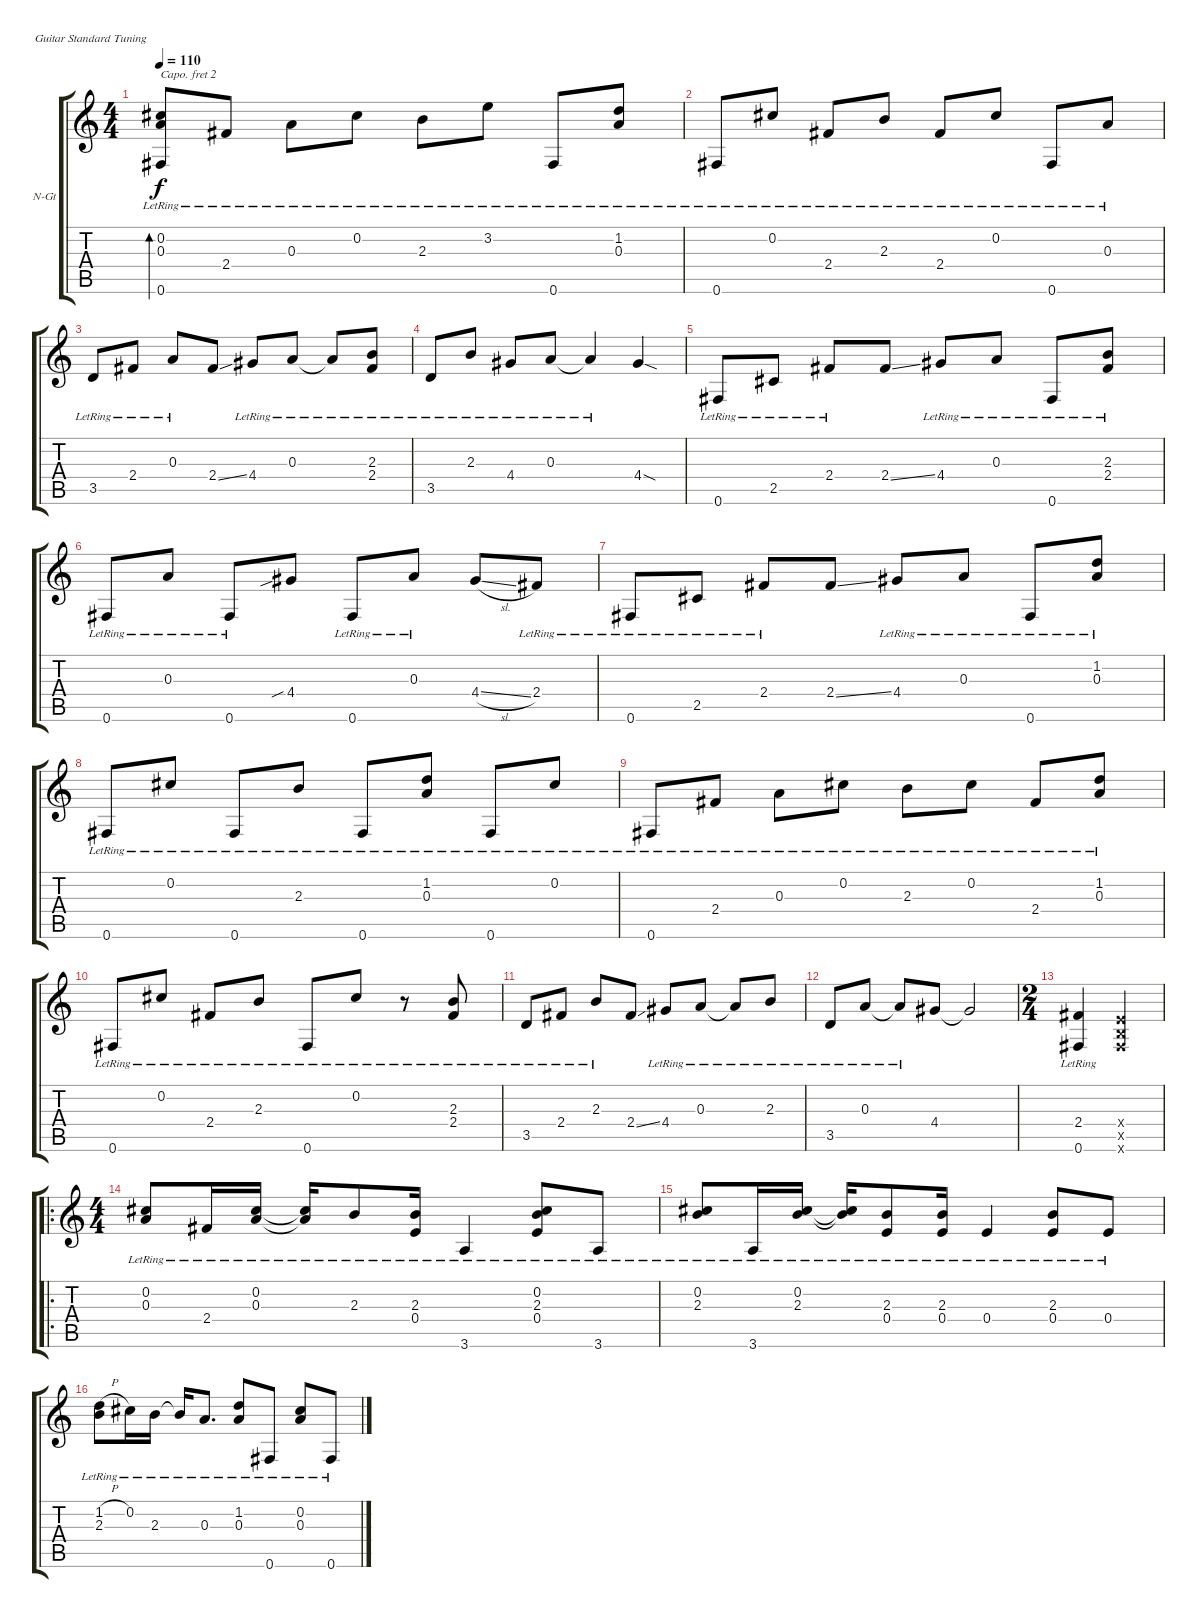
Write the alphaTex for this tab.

\bracketExtendMode groupsimilarinstruments
\firstSystemTrackNameOrientation horizontal
\otherSystemsTrackNameOrientation horizontal
\track ("Guitare" "N-Gt") {instrument acousticguitarnylon}
\staff {score tabs}
\capo 2
\tuning (E4 B3 G3 D3 A2 E2)
\ts (4 4)
\tempo 110
\clef g2
\ks c
(0.2{lr} 0.3{lr} 0.6{lr}).8{bd 60 dy f} 2.4{lr}.8 0.3{lr}.8 0.2{lr}.8 2.3{lr}.8 3.2{lr}.8 0.6{lr}.8 (1.2{lr} 0.3{lr}).8 |
0.6{lr}.8 0.2{lr}.8 2.4{lr}.8 2.3{lr}.8 2.4{lr}.8 0.2{lr}.8 0.6{lr}.8 0.3{lr}.8 |
3.5{lr}.8 2.4{lr}.8 0.3{lr}.8 2.4{ss}.8 4.4{lr}.8 0.3{lr}.8 0.3{lr t}.8 (2.3{lr} 2.4{lr}).8 |
3.5{lr}.8 2.3{lr}.8 4.4{lr}.8 0.3{lr}.8 0.3{lr t}.4 4.4{sod}.4 |
0.6{lr}.8 2.5{lr}.8 2.4{lr}.8 2.4{ss}.8 4.4{lr}.8 0.3{lr}.8 0.6{lr}.8 (2.3{lr} 2.4{lr}).8 |
0.6{lr}.8 0.3{lr}.8 0.6{lr}.8 4.4{sib}.8 0.6{lr}.8 0.3{lr}.8 4.4{sl}.8 2.4{lr}.8 |
0.6{lr}.8 2.5{lr}.8 2.4{lr}.8 2.4{ss}.8 4.4{lr}.8 0.3{lr}.8 0.6{lr}.8 (1.2{lr} 0.3{lr}).8 |
0.6{lr}.8 0.2{lr}.8 0.6{lr}.8 2.3{lr}.8 0.6{lr}.8 (1.2{lr} 0.3{lr}).8 0.6{lr}.8 0.2{lr}.8 |
0.6{lr}.8 2.4{lr}.8 0.3{lr}.8 0.2{lr}.8 2.3{lr}.8 0.2{lr}.8 2.4{lr}.8 (1.2{lr} 0.3{lr}).8 |
0.6{lr}.8 0.2{lr}.8 2.4{lr}.8 2.3{lr}.8 0.6{lr}.8 0.2{lr}.8 r.8 (2.3{lr} 2.4{lr}).8 |
3.5{lr}.8 2.4{lr}.8 2.3{lr}.8 2.4{ss}.8 4.4{lr}.8 0.3{lr}.8 0.3{lr t}.8 2.3{lr}.8 |
3.5{lr}.8 0.3{lr}.8 0.3{lr t}.8 4.4.8 4.4{t}.2 |
\ts (2 4)
(2.4{lr} 0.6{lr}).4 (0.4{x} 0.5{x} 0.6{x}).4 |
\ro
\ts (4 4)
(0.2{lr} 0.3{lr}).8 2.4{lr}.16 (0.2{lr} 0.3{lr}).16 (0.2{lr t} 0.3{lr t}).16 2.3{lr}.8 (2.3{lr} 0.4{lr}).16 3.6{lr}.4 (0.2{lr} 2.3{lr} 0.4{lr}).8 3.6{lr}.8 |
(0.2{lr} 2.3{lr}).8 3.6{lr}.16 (0.2{lr} 2.3{lr}).16 (0.2{lr t} 2.3{lr t}).16 (2.3{lr} 0.4{lr}).8 (2.3{lr} 0.4{lr}).16 0.4{lr}.4 (2.3{lr} 0.4{lr}).8 0.4{lr}.8 |
(1.2{h} 2.3{lr}).8 0.2{lr}.16 2.3{lr}.16 2.3{lr t}.16 0.3{lr}.8{d} (1.2{lr} 0.3{lr}).8 0.6{lr}.8 (0.2{lr} 0.3{lr}).8 0.6{lr}.8
